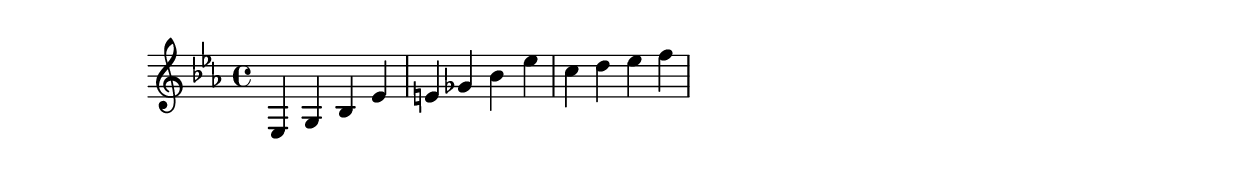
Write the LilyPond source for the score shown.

\version "2.18.2"

\book {
  \header {
  }

  \bookpart {
    <<
    \new Staff = Staff \with { }
    \context Staff = Staff {
      \relative c {
        \key ees \major %{by default accidentals are relative to key signature%}
        ees4 g bes ees
        %{in manual mode accidentals are always explicit%}
        e ges bes ees
        %{back to default auto(matic) mode%}
        c d ees f
      }
    }
    >>
  }
}
